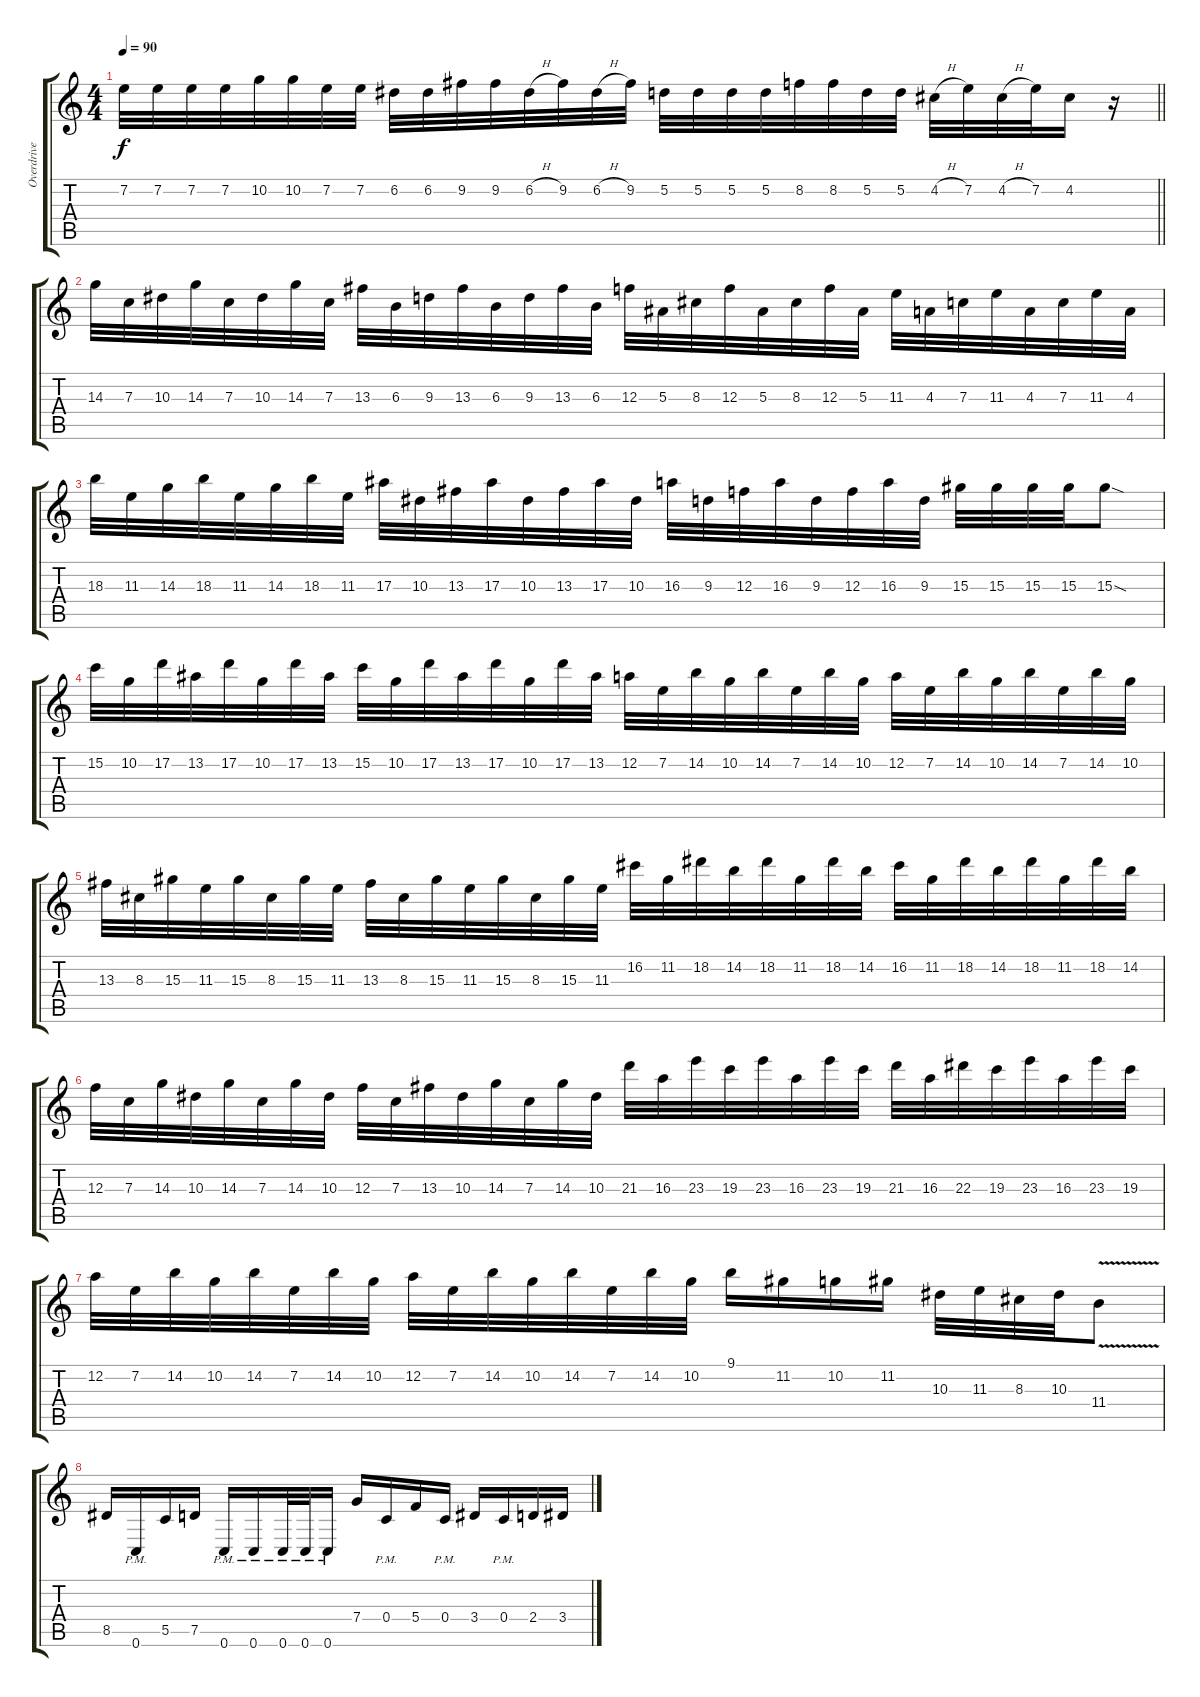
\track ("Overdrive" "Overdrive") {instrument distortionguitar}
\staff {score tabs}
\tuning (D4 A3 F3 C3 G2 C2) {hide}
\ts (4 4)
\tempo 90
\clef g2
\barLineRight lightlight
\ks c
7.2.32{dy f} 7.2.32 7.2.32 7.2.32 10.2.32 10.2.32 7.2.32 7.2.32 6.2.32 6.2.32 9.2.32 9.2.32 6.2{h}.32 9.2.32 6.2{h}.32 9.2.32 5.2.32 5.2.32 5.2.32 5.2.32 8.2.32 8.2.32 5.2.32 5.2.32 4.2{h}.32 7.2.32 4.2{h}.32 7.2.32 4.2.16 r.16 |
14.3.32 7.3.32 10.3.32 14.3.32 7.3.32 10.3.32 14.3.32 7.3.32 13.3.32 6.3.32 9.3.32 13.3.32 6.3.32 9.3.32 13.3.32 6.3.32 12.3.32 5.3.32 8.3.32 12.3.32 5.3.32 8.3.32 12.3.32 5.3.32 11.3.32 4.3.32 7.3.32 11.3.32 4.3.32 7.3.32 11.3.32 4.3.32 |
18.3.32 11.3.32 14.3.32 18.3.32 11.3.32 14.3.32 18.3.32 11.3.32 17.3.32 10.3.32 13.3.32 17.3.32 10.3.32 13.3.32 17.3.32 10.3.32 16.3.32 9.3.32 12.3.32 16.3.32 9.3.32 12.3.32 16.3.32 9.3.32 15.3.32 15.3.32 15.3.32 15.3.32 15.3{sod}.8 |
15.2.32 10.2.32 17.2.32 13.2.32 17.2.32 10.2.32 17.2.32 13.2.32 15.2.32 10.2.32 17.2.32 13.2.32 17.2.32 10.2.32 17.2.32 13.2.32 12.2.32 7.2.32 14.2.32 10.2.32 14.2.32 7.2.32 14.2.32 10.2.32 12.2.32 7.2.32 14.2.32 10.2.32 14.2.32 7.2.32 14.2.32 10.2.32 |
13.3.32 8.3.32 15.3.32 11.3.32 15.3.32 8.3.32 15.3.32 11.3.32 13.3.32 8.3.32 15.3.32 11.3.32 15.3.32 8.3.32 15.3.32 11.3.32 16.2.32 11.2.32 18.2.32 14.2.32 18.2.32 11.2.32 18.2.32 14.2.32 16.2.32 11.2.32 18.2.32 14.2.32 18.2.32 11.2.32 18.2.32 14.2.32 |
12.3.32 7.3.32 14.3.32 10.3.32 14.3.32 7.3.32 14.3.32 10.3.32 12.3.32 7.3.32 13.3.32 10.3.32 14.3.32 7.3.32 14.3.32 10.3.32 21.3.32 16.3.32 23.3.32 19.3.32 23.3.32 16.3.32 23.3.32 19.3.32 21.3.32 16.3.32 22.3.32 19.3.32 23.3.32 16.3.32 23.3.32 19.3.32 |
12.2.32 7.2.32 14.2.32 10.2.32 14.2.32 7.2.32 14.2.32 10.2.32 12.2.32 7.2.32 14.2.32 10.2.32 14.2.32 7.2.32 14.2.32 10.2.32 9.1.16 11.2.16 10.2.16 11.2.16 10.3.32 11.3.32 8.3.32 10.3.32 11.4{v}.8 |
8.5.16 0.6{pm}.16 5.5.16 7.5.16 0.6{pm}.16 0.6{pm}.16 0.6{pm}.32 0.6{pm}.32 0.6{pm}.16 7.4.16 0.4{pm}.16 5.4.16 0.4{pm}.16 3.4.16 0.4{pm}.16 2.4.16 3.4.16
